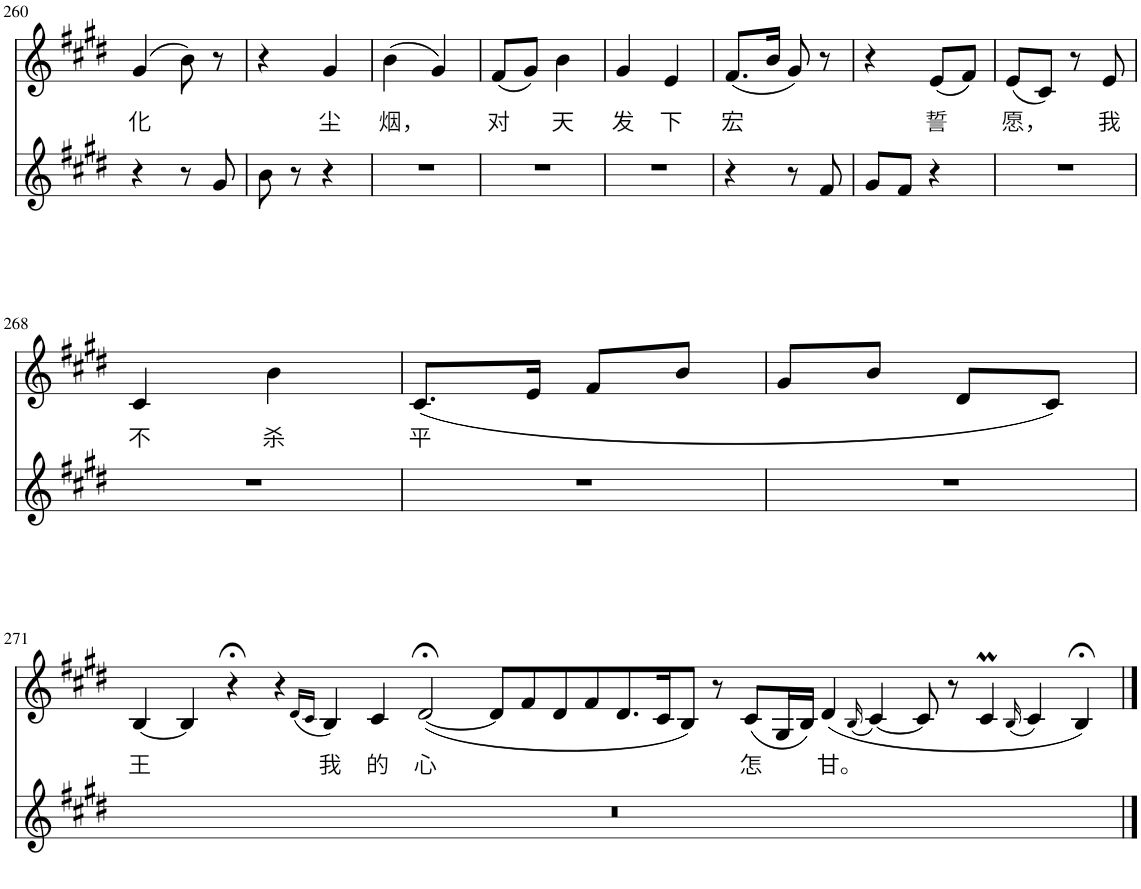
**kern	**kern	**text
*part2	*part1	*part1
*staff2	*staff1	*staff1
*I"Piano	*I"Piano	*
*I'Pno	*I'Pno	*
!!LO:PB:g=z
*clefG2	*clefG2	*
*k[f#c#g#d#]	*k[f#c#g#d#]	*
*M2/4	*M2/4	*
=260	=260	=260
!	!	!LO:LY:b
4r	(4g#/	化
8r	8b\)	.
8g#/	8r	.
=261	=261	=261
8b\	4r	.
8r	.	.
!	!	!LO:LY:b
4r	4g#/	尘
=262	=262	=262
!	!	!LO:LY:b
2r	(4b\	烟，
.	4g#/)	.
=263	=263	=263
!	!	!LO:LY:b
2r	(8f#/L	对
.	8g#/J)	.
!	!	!LO:LY:b
.	4b\	天
=264	=264	=264
!	!	!LO:LY:b
2r	4g#/	发
!	!	!LO:LY:b
.	4e/	下
=265	=265	=265
!	!	!LO:LY:b
4r	(8.f#/L	宏
.	16b/Jk	.
8r	8g#/)	.
8f#/	8r	.
=266	=266	=266
8g#/L	4r	.
8f#/J	.	.
!	!	!LO:LY:b
4r	(8e/L	誓
.	8f#/J)	.
=267	=267	=267
!	!	!LO:LY:b
2r	(8e/L	愿，
.	8c#/J)	.
.	8r	.
!	!	!LO:LY:b
.	8e/	我
!!LO:LB:g=z
=268	=268	=268
!	!	!LO:LY:b
2r	4c#/	不
!	!	!LO:LY:b
.	4b\	杀
=269	=269	=269
!	!	!LO:LY:b
2r	(8.c#/L	平
.	16e/Jk	.
.	8f#/L	.
.	8b/J	.
=270	=270	=270
2r	8g#/L	.
.	8b/J	.
.	8d#/L	.
.	8c#/J)	.
!!LO:LB:g=z
=271	=271	=271
!	!	!LO:LY:b
2r	[4B/	王
.	4B/]	.
00ryy	4r;<	.
.	4r	.
.	(16qd#/LL	.
.	16qc#/JJ	.
!	!	!LO:LY:b
.	4B/)	我
!	!	!LO:LY:b
.	4c#/	的
!	!	!LO:LY:b
.	([2d#;</	心
.	8d#/L]	.
.	8f#/	.
.	8d#/	.
.	8f#/	.
.	8.d#/	.
.	16c#/K	.
.	8B/J)	.
.	8r	.
!	!	!LO:LY:b
.	(8c#/L	怎
.	16G#/L	.
.	16B/JJ)	.
!	!	!LO:LY:b
.	(4d#/	甘。
.	(16qB/	.
.	[4c#/)	.
.	8c#/]	.
.	8r	.
.	4c#M/	.
.	(16qB/	.
.	4c#/)	.
4ryy	4B;</)	.
==	==	==
*-	*-	*-
